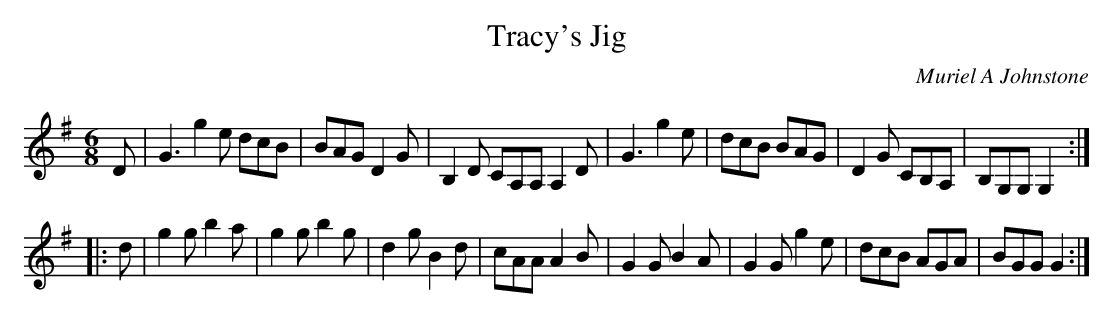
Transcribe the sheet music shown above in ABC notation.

X:1
T: Tracy's Jig
C: Muriel A Johnstone
K: G
M: 6/8
L: 1/16
D2 |\
G6 g4e2 d2c2B2 | B2A2G2 D4G2 | B,4D2 C2A,2A,2 A,4D2 |\
G6 g4e2 | d2c2B2 B2A2G2 | D4G2 C2B,2A,2 | B,2G,2G,2 G,4 :|
|: d2 |\
g4g2 b4a2 | g4g2 b4g2 | d4g2 B4d2 | c2A2A2 A4B2 |\
G4G2 B4A2 | G4G2 g4e2 | d2c2B2 A2G2A2 | B2G2G2 G4 :|
